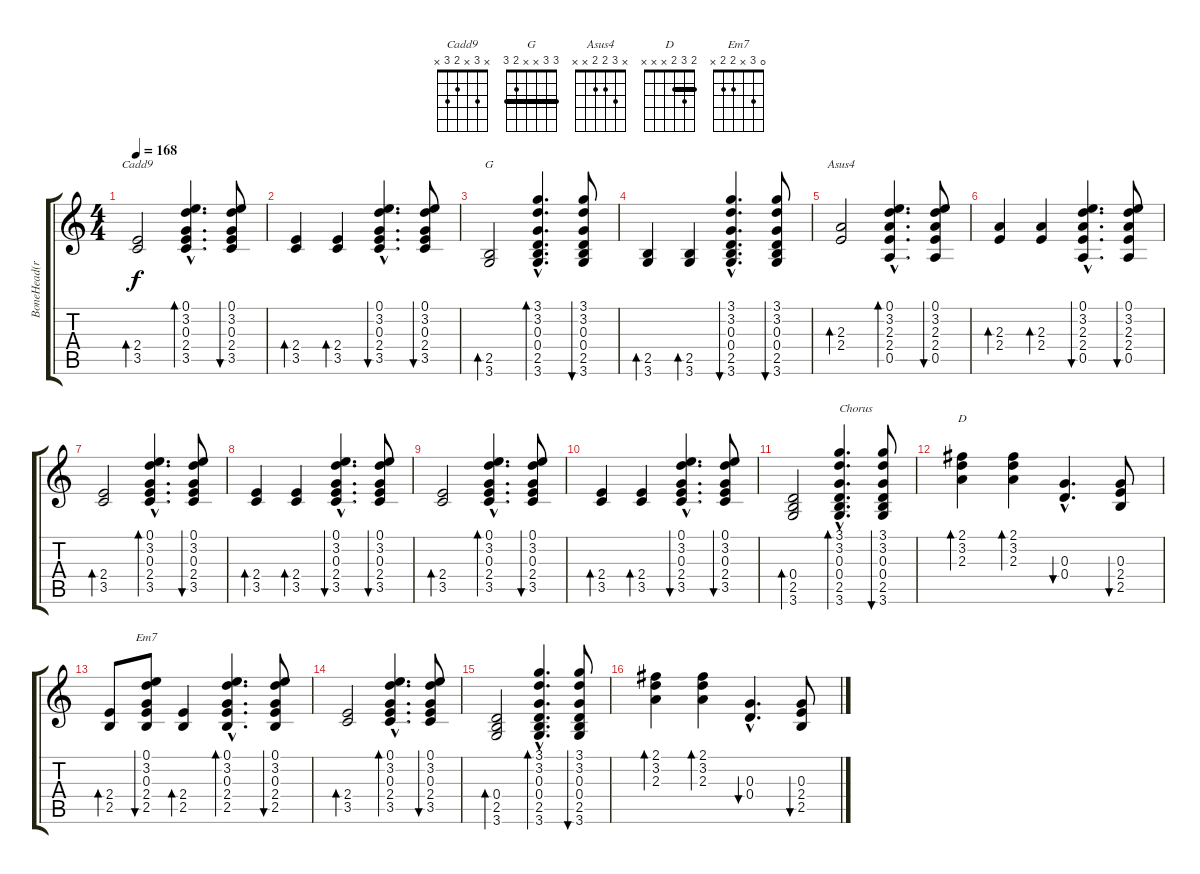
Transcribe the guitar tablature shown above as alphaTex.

\track ("BoneHead(rythem)" "BoneHead(r") {instrument acousticguitarsteel}
\staff {score tabs}
\tuning (E4 B3 G3 D3 A2 E2) {hide}
\chord ("Cadd9" x 3 x 2 3 x)
\chord ("G" 3 3 x x 2 3) {barre 3}
\chord ("Asus4" x 3 2 2 x x)
\chord ("D" 2 3 2 x x x) {barre 2}
\chord ("Em7" 0 3 x 2 2 x)
\ts (4 4)
\tempo 168
\clef g2
\ks c
(2.4 3.5).2{bd 60 ch "Cadd9" dy f} (0.1{hac} 3.2{hac} 0.3{hac} 2.4{hac} 3.5{hac}).4{d bd 60} (0.1 3.2 0.3 2.4 3.5).8{bu 60} |
(2.4 3.5).4{bd 60} (2.4 3.5).4{bd 60} (0.1{hac} 3.2{hac} 0.3{hac} 2.4{hac} 3.5{hac}).4{d bu 60} (0.1 3.2 0.3 2.4 3.5).8{bu 60} |
(2.5 3.6).2{bd 60 ch "G"} (3.1{hac} 3.2{hac} 0.3{hac} 0.4{hac} 2.5{hac} 3.6{hac}).4{d bd 60} (3.1 3.2 0.3 0.4 2.5 3.6).8{bu 60} |
(2.5 3.6).4{bd 60} (2.5 3.6).4{bd 60} (3.1{hac} 3.2{hac} 0.3{hac} 0.4{hac} 2.5{hac} 3.6{hac}).4{d bu 60} (3.1 3.2 0.3 0.4 2.5 3.6).8{bu 60} |
(2.3 2.4).2{bd 60 ch "Asus4"} (0.1{hac} 3.2{hac} 2.3{hac} 2.4{hac} 0.5{hac}).4{d bd 60} (0.1 3.2 2.3 2.4 0.5).8{bu 60} |
(2.3 2.4).4{bd 60} (2.3 2.4).4{bd 60} (0.1{hac} 3.2{hac} 2.3{hac} 2.4{hac} 0.5{hac}).4{d bu 60} (0.1 3.2 2.3 2.4 0.5).8{bu 60} |
(2.4 3.5).2{bd 60} (0.1{hac} 3.2{hac} 0.3{hac} 2.4{hac} 3.5{hac}).4{d bd 60} (0.1 3.2 0.3 2.4 3.5).8{bu 60} |
(2.4 3.5).4{bd 60} (2.4 3.5).4{bd 60} (0.1{hac} 3.2{hac} 0.3{hac} 2.4{hac} 3.5{hac}).4{d bu 60} (0.1 3.2 0.3 2.4 3.5).8{bu 60} |
(2.4 3.5).2{bd 60} (0.1{hac} 3.2{hac} 0.3{hac} 2.4{hac} 3.5{hac}).4{d bd 60} (0.1 3.2 0.3 2.4 3.5).8{bu 60} |
(2.4 3.5).4{bd 60} (2.4 3.5).4{bd 60} (0.1{hac} 3.2{hac} 0.3{hac} 2.4{hac} 3.5{hac}).4{d bu 60} (0.1 3.2 0.3 2.4 3.5).8{bu 60} |
(0.4 2.5 3.6).2{bd 60} (3.1{hac} 3.2{hac} 0.3{hac} 0.4{hac} 2.5{hac} 3.6{hac}).4{d bd 60 txt "Chorus"} (3.1 3.2 0.3 0.4 2.5 3.6).8{bu 60} |
(2.1 3.2 2.3).4{bd 60 ch "D"} (2.1 3.2 2.3).4{bd 60} (0.3{hac} 0.4{hac}).4{d bu 60} (0.3 2.4 2.5).8{bu 60} |
(2.4 2.5).8{bd 60} (0.1 3.2 0.3 2.4 2.5).8{bu 60 ch "Em7"} (2.4 2.5).4{bd 60} (0.1{hac} 3.2{hac} 0.3{hac} 2.4{hac} 2.5{hac}).4{d bd 60} (0.1 3.2 0.3 2.4 2.5).8{bu 60} |
(2.4 3.5).2{bd 60} (0.1{hac} 3.2{hac} 0.3{hac} 2.4{hac} 3.5{hac}).4{d bd 60} (0.1 3.2 0.3 2.4 3.5).8{bu 60} |
(0.4 2.5 3.6).2{bd 60} (3.1{hac} 3.2{hac} 0.3{hac} 0.4{hac} 2.5{hac} 3.6{hac}).4{d bd 60} (3.1 3.2 0.3 0.4 2.5 3.6).8{bu 60} |
(2.1 3.2 2.3).4{bd 60} (2.1 3.2 2.3).4{bd 60} (0.3{hac} 0.4{hac}).4{d bu 60} (0.3 2.4 2.5).8{bu 60}
